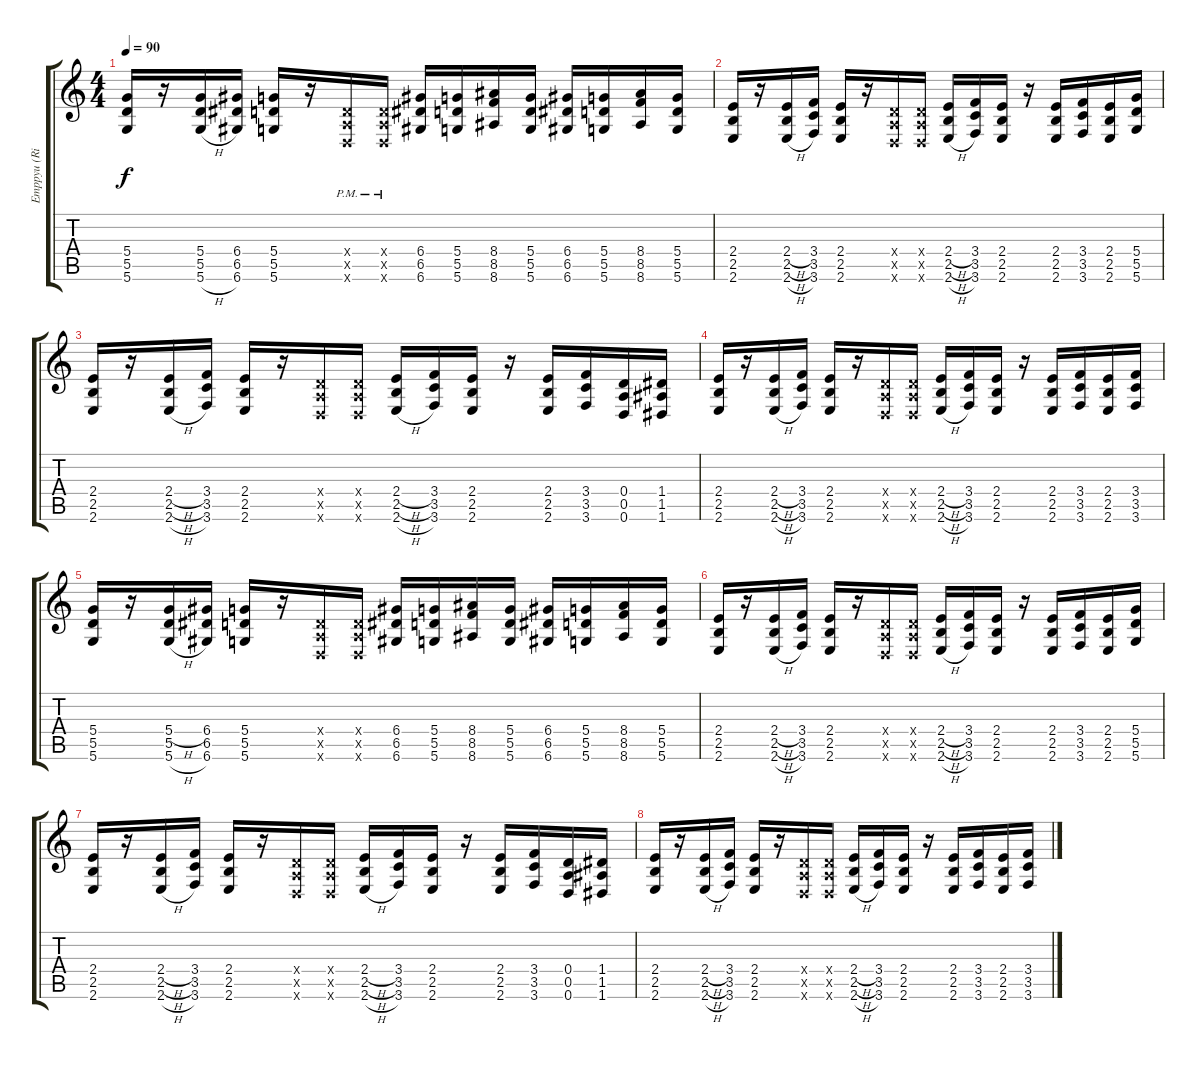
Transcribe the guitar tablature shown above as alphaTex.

\track ("Emppyu (Riff - DADGBE)" "Emppyu (Ri") {instrument distortionguitar}
\staff {score tabs}
\tuning (E4 B3 G3 D3 A2 D2) {hide}
\ts (4 4)
\tempo 90
\clef g2
\ks c
(5.4 5.5 5.6).16{dy f} r.16 (5.4 5.5 5.6{h}).16 (6.4 6.5 6.6).16 (5.4 5.5 5.6).16 r.16 (0.4{pm x} 0.5{pm x} 0.6{pm x}).16 (0.4{pm x} 0.5{pm x} 0.6{pm x}).16 (6.4 6.5 6.6).16 (5.4 5.5 5.6).16 (8.4 8.5 8.6).16 (5.4 5.5 5.6).16 (6.4 6.5 6.6).16 (5.4 5.5 5.6).16 (8.4 8.5 8.6).16 (5.4 5.5 5.6).16 |
(2.4 2.5 2.6).16 r.16 (2.4{h} 2.5{h} 2.6{h}).16 (3.4 3.5 3.6).16 (2.4 2.5 2.6).16 r.16 (0.4{x} 0.5{x} 0.6{x}).16 (0.4{x} 0.5{x} 0.6{x}).16 (2.4{h} 2.5{h} 2.6{h}).16 (3.4 3.5 3.6).16 (2.4 2.5 2.6).16 r.16 (2.4 2.5 2.6).16 (3.4 3.5 3.6).16 (2.4 2.5 2.6).16 (5.4 5.5 5.6).16 |
(2.4 2.5 2.6).16 r.16 (2.4{h} 2.5{h} 2.6{h}).16 (3.4 3.5 3.6).16 (2.4 2.5 2.6).16 r.16 (0.4{x} 0.5{x} 0.6{x}).16 (0.4{x} 0.5{x} 0.6{x}).16 (2.4{h} 2.5{h} 2.6{h}).16 (3.4 3.5 3.6).16 (2.4 2.5 2.6).16 r.16 (2.4 2.5 2.6).16 (3.4 3.5 3.6).16 (0.4 0.5 0.6).16 (1.4 1.5 1.6).16 |
(2.4 2.5 2.6).16 r.16 (2.4{h} 2.5{h} 2.6{h}).16 (3.4 3.5 3.6).16 (2.4 2.5 2.6).16 r.16 (0.4{x} 0.5{x} 0.6{x}).16 (0.4{x} 0.5{x} 0.6{x}).16 (2.4{h} 2.5{h} 2.6{h}).16 (3.4 3.5 3.6).16 (2.4 2.5 2.6).16 r.16 (2.4 2.5 2.6).16 (3.4 3.5 3.6).16 (2.4 2.5 2.6).16 (3.4 3.5 3.6).16 |
(5.4 5.5 5.6).16 r.16 (5.4{h} 5.5 5.6{h}).16 (6.4 6.5 6.6).16 (5.4 5.5 5.6).16 r.16 (0.4{x} 0.5{x} 0.6{x}).16 (0.4{x} 0.5{x} 0.6{x}).16 (6.4 6.5 6.6).16 (5.4 5.5 5.6).16 (8.4 8.5 8.6).16 (5.4 5.5 5.6).16 (6.4 6.5 6.6).16 (5.4 5.5 5.6).16 (8.4 8.5 8.6).16 (5.4 5.5 5.6).16 |
(2.4 2.5 2.6).16 r.16 (2.4{h} 2.5{h} 2.6{h}).16 (3.4 3.5 3.6).16 (2.4 2.5 2.6).16 r.16 (0.4{x} 0.5{x} 0.6{x}).16 (0.4{x} 0.5{x} 0.6{x}).16 (2.4{h} 2.5{h} 2.6{h}).16 (3.4 3.5 3.6).16 (2.4 2.5 2.6).16 r.16 (2.4 2.5 2.6).16 (3.4 3.5 3.6).16 (2.4 2.5 2.6).16 (5.4 5.5 5.6).16 |
(2.4 2.5 2.6).16 r.16 (2.4{h} 2.5{h} 2.6{h}).16 (3.4 3.5 3.6).16 (2.4 2.5 2.6).16 r.16 (0.4{x} 0.5{x} 0.6{x}).16 (0.4{x} 0.5{x} 0.6{x}).16 (2.4{h} 2.5{h} 2.6{h}).16 (3.4 3.5 3.6).16 (2.4 2.5 2.6).16 r.16 (2.4 2.5 2.6).16 (3.4 3.5 3.6).16 (0.4 0.5 0.6).16 (1.4 1.5 1.6).16 |
(2.4 2.5 2.6).16 r.16 (2.4{h} 2.5{h} 2.6{h}).16 (3.4 3.5 3.6).16 (2.4 2.5 2.6).16 r.16 (0.4{x} 0.5{x} 0.6{x}).16 (0.4{x} 0.5{x} 0.6{x}).16 (2.4{h} 2.5{h} 2.6{h}).16 (3.4 3.5 3.6).16 (2.4 2.5 2.6).16 r.16 (2.4 2.5 2.6).16 (3.4 3.5 3.6).16 (2.4 2.5 2.6).16 (3.4 3.5 3.6).16
